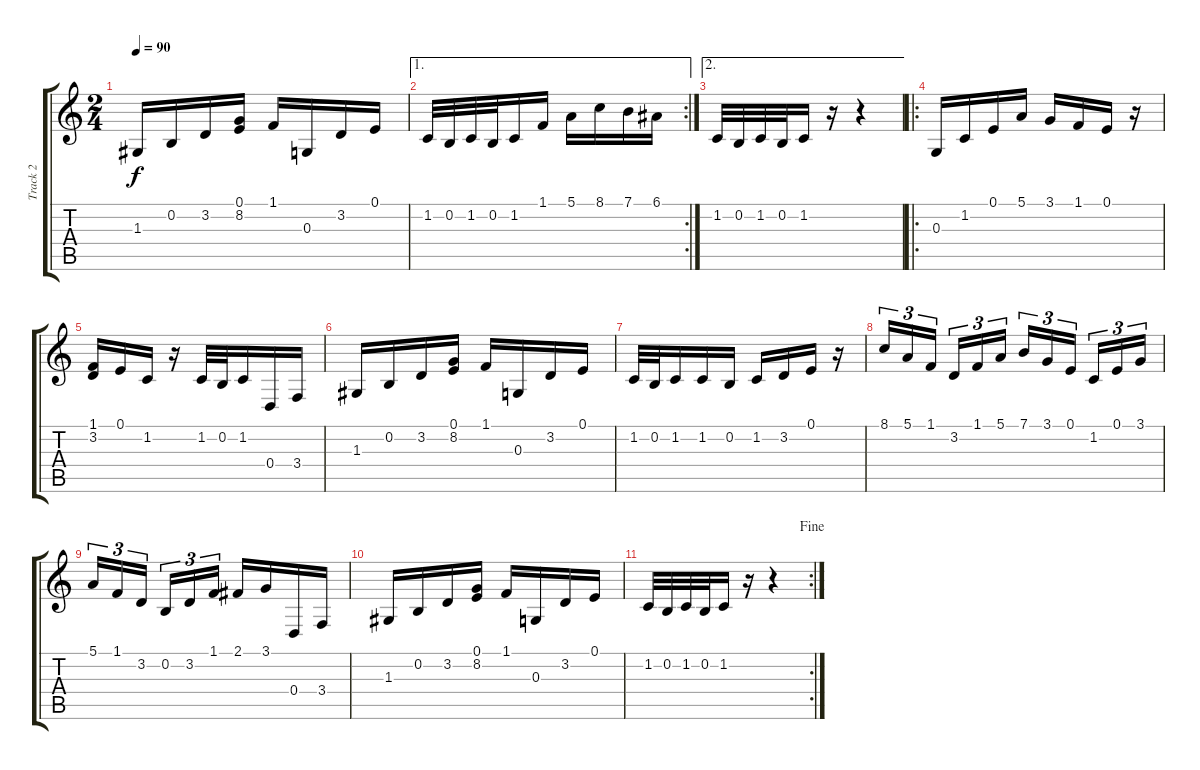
\track ("Track 2" "Track 2") {instrument tangoaccordion}
\staff {score tabs}
\tuning (E4 B3 G3 D3 A2 E2) {hide}
\ts (2 4)
\tempo 90
\clef g2
\ks c
1.3.16{dy f} 0.2.16 3.2.16 (0.1 8.2).16 1.1.16 0.3.16 3.2.16 0.1.16 |
\ae 1
\rc 2
1.2.32 0.2.32 1.2.32 0.2.32 1.2.16 1.1.16 5.1.16 8.1.16 7.1.16 6.1.16 |
\ae 2
1.2.32 0.2.32 1.2.32 0.2.32 1.2.16 r.16 r.4 |
\ro
0.3.16 1.2.16 0.1.16 5.1.16 3.1.16 1.1.16 0.1.16 r.16 |
(1.1 3.2).16 0.1.16 1.2.16 r.16 1.2.32 0.2.32 1.2.16 0.4.16 3.4.16 |
1.3.16 0.2.16 3.2.16 (0.1 8.2).16 1.1.16 0.3.16 3.2.16 0.1.16 |
1.2.32 0.2.32 1.2.16 1.2.16 0.2.16 1.2.16 3.2.16 0.1.16 r.16 |
8.1.16{tu (3 2)} 5.1.16{tu (3 2)} 1.1.16{tu (3 2) beam splitsecondary} 3.2.16{tu (3 2)} 1.1.16{tu (3 2)} 5.1.16{tu (3 2)} 7.1.16{tu (3 2)} 3.1.16{tu (3 2)} 0.1.16{tu (3 2) beam splitsecondary} 1.2.16{tu (3 2)} 0.1.16{tu (3 2)} 3.1.16{tu (3 2)} |
5.1.16{tu (3 2)} 1.1.16{tu (3 2)} 3.2.16{tu (3 2) beam splitsecondary} 0.2.16{tu (3 2)} 3.2.16{tu (3 2)} 1.1.16{tu (3 2)} 2.1.16 3.1.16 0.4.16 3.4.16 |
1.3.16 0.2.16 3.2.16 (0.1 8.2).16 1.1.16 0.3.16 3.2.16 0.1.16 |
\rc 2
\jump fine
1.2.32 0.2.32 1.2.32 0.2.32 1.2.16 r.16 r.4
